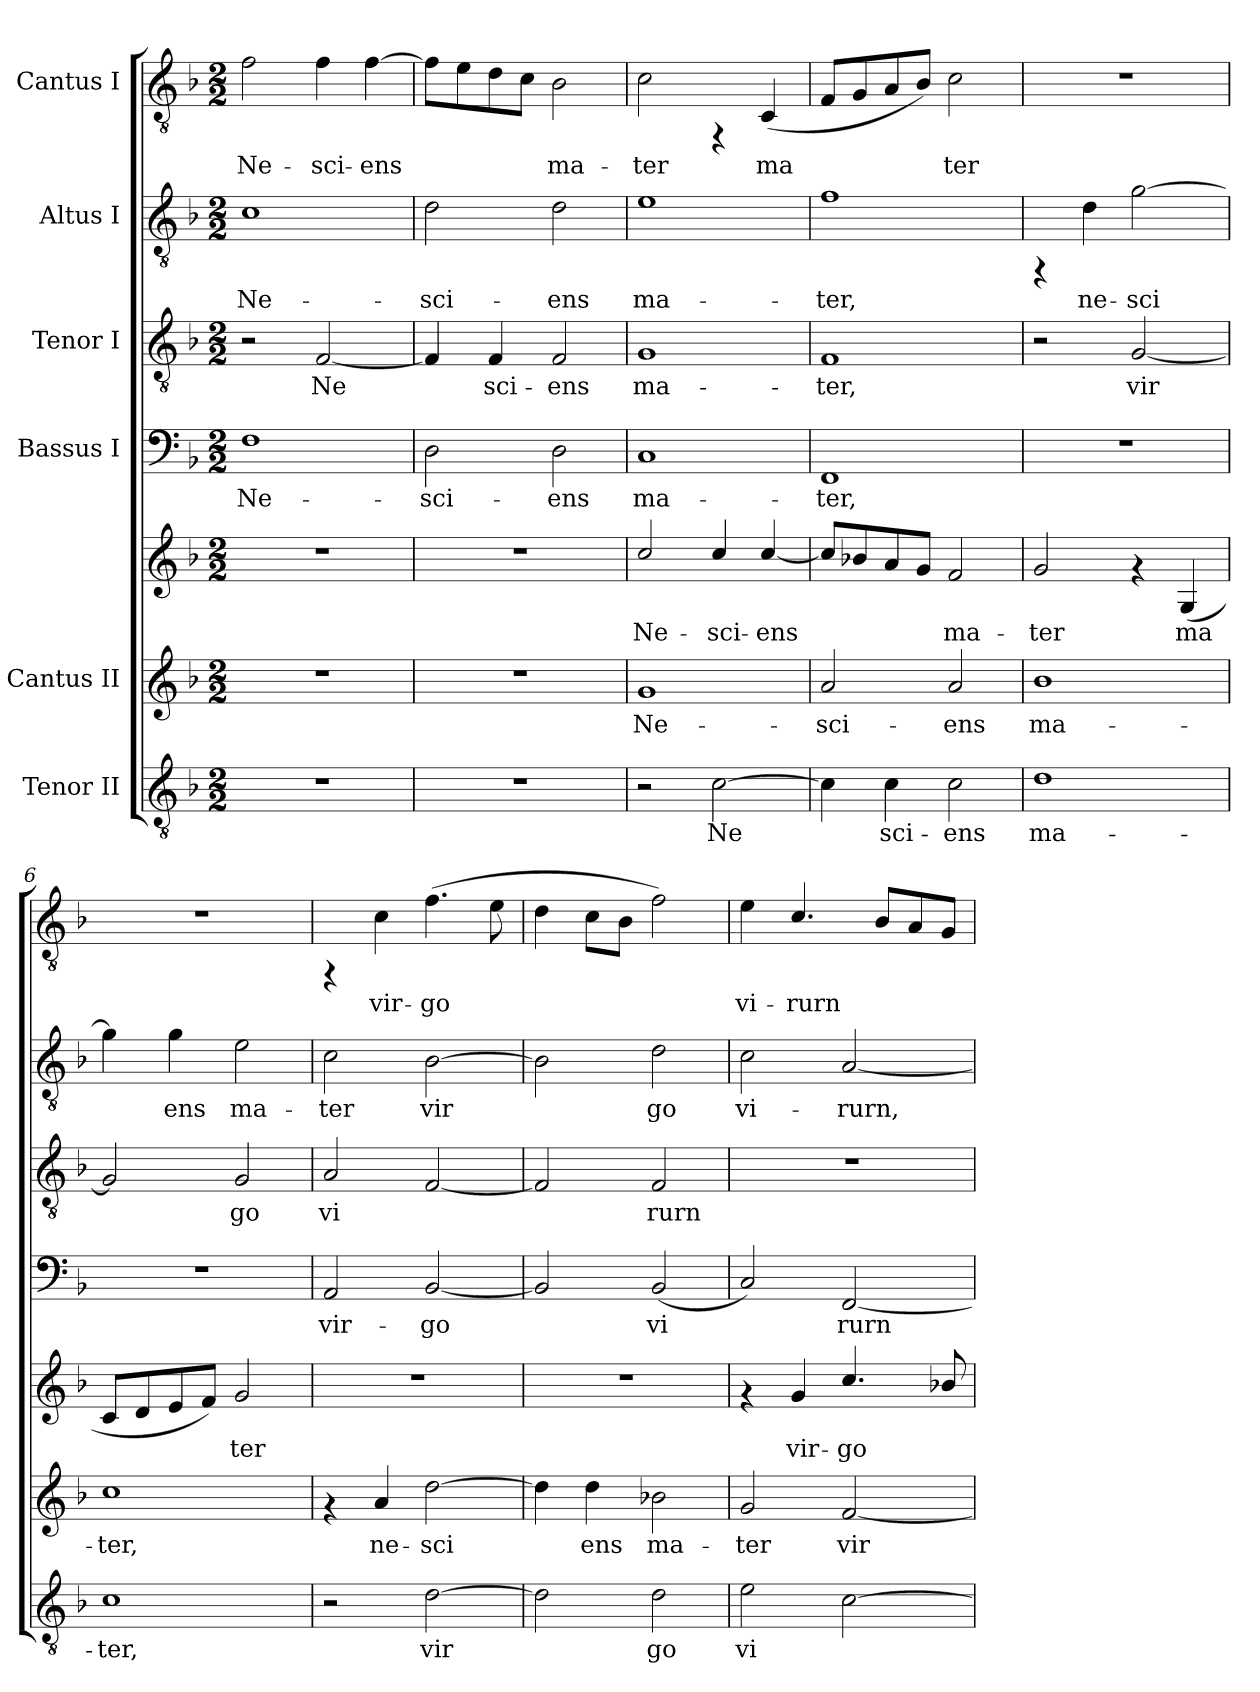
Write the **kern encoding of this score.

**kern	**text	**kern	**text	**kern	**text	**kern	**text	**kern	**text	**kern	**text	**kern	**text
*part6	*part6	*part5	*part5	*part5	*part5	*part4	*part4	*part3	*part3	*part2	*part2	*part1	*part1
*staff7	*staff7	*staff6	*staff6	*staff5	*staff5	*staff4	*staff4	*staff3	*staff3	*staff2	*staff2	*staff1	*staff1
*I"Tenor II	*	*I"Cantus II	*	*	*	*I"Bassus I	*	*I"Tenor I	*	*I"Altus I	*	*I"Cantus I	*
!!LO:PB:g=z
*stria5	*	*stria5	*	*stria5	*	*stria5	*	*stria5	*	*stria5	*	*stria5	*
*clefGv2	*	*clefG2	*	*clefG2	*	*clefF4	*	*clefGv2	*	*clefGv2	*	*clefGv2	*
*k[b-]	*	*k[b-]	*	*k[b-]	*	*k[b-]	*	*k[b-]	*	*k[b-]	*	*k[b-]	*
*F:	*	*F:	*	*F:	*	*F:	*	*F:	*	*F:	*	*F:	*
*M2/2	*	*M2/2	*	*M2/2	*	*M2/2	*	*M2/2	*	*M2/2	*	*M2/2	*
*MM132	*	*MM132	*	*MM132	*	*MM132	*	*MM132	*	*MM132	*	*MM132	*
=1	=1	=1	=1	=1	=1	=1	=1	=1	=1	=1	=1	=1	=1
!	!	!	!	!	!	!	!LO:LY:b:cj	!	!	!	!LO:LY:b:cj	!	!LO:LY:b:cj
1r	.	1r	.	1r	.	1F	Ne-	2r	.	1c	Ne-	2f\	Ne-
!	!	!	!	!	!	!	!	!	!LO:LY:b:cj	!	!	!	!LO:LY:b:cj
.	.	.	.	.	.	.	.	[<2F/	Ne-	.	.	4f\	-sci-
!	!	!	!	!	!	!	!	!	!	!	!	!	!LO:LY:b:cj
.	.	.	.	.	.	.	.	.	.	.	.	[>4f\	-ens
=2	=2	=2	=2	=2	=2	=2	=2	=2	=2	=2	=2	=2	=2
!	!	!	!	!	!	!	!LO:LY:b:cj	!	!LO:LY:b:cj	!	!LO:LY:b:cj	!	!LO:LY:b:cj
1r	.	1r	.	1r	.	2D\	-sci-	4F/]	-	2d\	-sci-	8f\L]	.
!	!	!	!	!	!	!	!	!	!	!	!	!	!LO:LY:b:cj
.	.	.	.	.	.	.	.	.	.	.	.	8e\	.
!	!	!	!	!	!	!	!	!	!LO:LY:b:cj	!	!	!	!LO:LY:b:cj
.	.	.	.	.	.	.	.	4F/	sci-	.	.	8d\	.
!	!	!	!	!	!	!	!	!	!	!	!	!	!LO:LY:b:cj
.	.	.	.	.	.	.	.	.	.	.	.	8c\J	.
!	!	!	!	!	!	!	!LO:LY:b:cj	!	!LO:LY:b:cj	!	!LO:LY:b:cj	!	!LO:LY:b:cj
.	.	.	.	.	.	2D\	-ens	2F/	-ens	2d\	-ens	2B-\	ma-
=3	=3	=3	=3	=3	=3	=3	=3	=3	=3	=3	=3	=3	=3
!	!	!	!LO:LY:b:cj	!	!LO:LY:b:cj	!	!LO:LY:b:cj	!	!LO:LY:b:cj	!	!LO:LY:b:cj	!	!LO:LY:b:cj
2r	.	1g	Ne-	2cc/	Ne-	1C	ma-	1G	ma-	1e	ma-	2c\	-ter
!	!LO:LY:b:cj	!	!	!	!LO:LY:b:cj	!	!	!	!	!	!	!	!
[>2c\	Ne-	.	.	4cc/	-sci-	.	.	.	.	.	.	4rFF	.
!	!	!	!	!	!LO:LY:b:cj	!	!	!	!	!	!	!	!LO:LY:b:cj
.	.	.	.	[<4cc/	-ens	.	.	.	.	.	.	(<4C/	ma-
=4	=4	=4	=4	=4	=4	=4	=4	=4	=4	=4	=4	=4	=4
!	!LO:LY:b:cj	!	!LO:LY:b:cj	!	!LO:LY:b:cj	!	!LO:LY:b:cj	!	!LO:LY:b:cj	!	!LO:LY:b:cj	!	!LO:LY:b:cj
4c\]	-	2a/	-sci-	8cc/L]	-	1FF	-ter,	1F	-ter,	1f	-ter,	8F/L	-
!	!	!	!	!	!LO:LY:b:cj	!	!	!	!	!	!	!	!LO:LY:b:cj
.	.	.	.	8b-X/	.	.	.	.	.	.	.	8G/	.
!	!LO:LY:b:cj	!	!	!	!LO:LY:b:cj	!	!	!	!	!	!	!	!LO:LY:b:cj
4c\	sci-	.	.	8a/	.	.	.	.	.	.	.	8A/	.
!	!	!	!	!	!LO:LY:b:cj	!	!	!	!	!	!	!	!LO:LY:b:cj
.	.	.	.	8g/J	.	.	.	.	.	.	.	8B-/J)	.
!	!LO:LY:b:cj	!	!LO:LY:b:cj	!	!LO:LY:b:cj	!	!	!	!	!	!	!	!LO:LY:b:cj
2c\	-ens	2a/	-ens	2f/	ma-	.	.	.	.	.	.	2c\	ter
=5	=5	=5	=5	=5	=5	=5	=5	=5	=5	=5	=5	=5	=5
!	!LO:LY:b:cj	!	!LO:LY:b:cj	!	!LO:LY:b:cj	!	!	!	!	!	!	!	!
1d	ma-	1b-	-ma-	2g/	ter	1r	.	2r	.	4rFF	.	1r	.
!	!	!	!	!	!	!	!	!	!	!	!LO:LY:b:cj	!	!
.	.	.	.	.	.	.	.	.	.	4d\	ne-	.	.
!	!	!	!	!	!	!	!	!	!LO:LY:b:cj	!	!LO:LY:b:cj	!	!
.	.	.	.	4rf	.	.	.	[<2G/	vir-	[>2g\	-sci-	.	.
!	!	!	!	!	!LO:LY:b:cj	!	!	!	!	!	!	!	!
.	.	.	.	(<4G/	ma-	.	.	.	.	.	.	.	.
!!LO:LB:g=z
=6	=6	=6	=6	=6	=6	=6	=6	=6	=6	=6	=6	=6	=6
!	!LO:LY:b:cj	!	!LO:LY:b:cj	!	!LO:LY:b:cj	!	!	!	!LO:LY:b:cj	!	!LO:LY:b:cj	!	!
1c	-ter,	1cc	ter,	8c/L	-	1r	.	2G/]	-	4g\]	-	1r	.
!	!	!	!	!	!LO:LY:b:cj	!	!	!	!	!	!	!	!
.	.	.	.	8d/	.	.	.	.	.	.	.	.	.
!	!	!	!	!	!LO:LY:b:cj	!	!	!	!	!	!LO:LY:b:cj	!	!
.	.	.	.	8e/	.	.	.	.	.	4g\	ens	.	.
!	!	!	!	!	!LO:LY:b:cj	!	!	!	!	!	!	!	!
.	.	.	.	8f/J)	.	.	.	.	.	.	.	.	.
!	!	!	!	!	!LO:LY:b:cj	!	!	!	!LO:LY:b:cj	!	!LO:LY:b:cj	!	!
.	.	.	.	2g/	ter	.	.	2G/	go	2e\	ma-	.	.
=7	=7	=7	=7	=7	=7	=7	=7	=7	=7	=7	=7	=7	=7
!	!	!	!	!	!	!	!LO:LY:b:cj	!	!LO:LY:b:cj	!	!LO:LY:b:cj	!	!
2r	.	4rf	.	1r	.	2AA/	vir-	2A/	vi-	2c\	-ter	4rFF	.
!	!	!	!LO:LY:b:cj	!	!	!	!	!	!	!	!	!	!LO:LY:b:cj
.	.	4a/	ne-	.	.	.	.	.	.	.	.	4c\	vir-
!	!LO:LY:b:cj	!	!LO:LY:b:cj	!	!	!	!LO:LY:b:cj	!	!LO:LY:b:cj	!	!LO:LY:b:cj	!	!LO:LY:b:cj
[>2d\	vir-	[>2dd\	-sci-	.	.	[<2BB-/	-go	[<2F/	--	[>2B-\	vir-	(>4.f\	-go
!	!	!	!	!	!	!	!	!	!	!	!	!	!LO:LY:b:cj
.	.	.	.	.	.	.	.	.	.	.	.	8e\	.
=8	=8	=8	=8	=8	=8	=8	=8	=8	=8	=8	=8	=8	=8
!	!LO:LY:b:cj	!	!LO:LY:b:cj	!	!	!	!LO:LY:b:cj	!	!LO:LY:b:cj	!	!LO:LY:b:cj	!	!
2d\]	-	4dd\]	-	1r	.	2BB-/]	.	2F/]	-	2B-\]	-	4d\	.
!	!	!	!LO:LY:b:cj	!	!	!	!	!	!	!	!	!	!
.	.	4dd\	ens	.	.	.	.	.	.	.	.	8c\L	.
.	.	.	.	.	.	.	.	.	.	.	.	8B-\J	.
!	!LO:LY:b:cj	!	!LO:LY:b:cj	!	!	!	!LO:LY:b:cj	!	!LO:LY:b:cj	!	!LO:LY:b:cj	!	!
2d\	go	2b-X\	ma-	.	.	(<2BB-/	vi-	2F/	rurn	2d\	go	2f\)	.
=9	=9	=9	=9	=9	=9	=9	=9	=9	=9	=9	=9	=9	=9
!	!LO:LY:b:cj	!	!LO:LY:b:cj	!	!	!	!LO:LY:b:cj	!	!	!	!LO:LY:b:cj	!	!LO:LY:b:cj
2e\	vi-	2g/	ter	4rf	.	2C/)	-	1r	.	2c\	vi-	4e\	vi-
!	!	!	!	!	!LO:LY:b:cj	!	!	!	!	!	!	!	!LO:LY:b:cj
.	.	.	.	4g/	-vir-	.	.	.	.	.	.	4.c/	-rurn
!	!LO:LY:b:cj	!	!LO:LY:b:cj	!	!LO:LY:b:cj	!	!LO:LY:b:cj	!	!	!	!LO:LY:b:cj	!	!
[>2c\	--	[<2f/	vir-	4.cc/	-go	[<2FF/	rurn	.	.	[<2A/	-rurn,	.	.
!	!	!	!	!	!	!	!	!	!	!	!	!	!LO:LY:b:cj
.	.	.	.	.	.	.	.	.	.	.	.	8B-/L	.
!	!	!	!	!	!	!	!	!	!	!	!	!	!LO:LY:b:cj
.	.	.	.	.	.	.	.	.	.	.	.	8A/	.
!	!	!	!	!	!LO:LY:b:cj	!	!	!	!	!	!	!	!LO:LY:b:cj
.	.	.	.	8b-X/	.	.	.	.	.	.	.	8G/J	.
=	=	=	=	=	=	=	=	=	=	=	=	=	=
*-	*-	*-	*-	*-	*-	*-	*-	*-	*-	*-	*-	*-	*-
